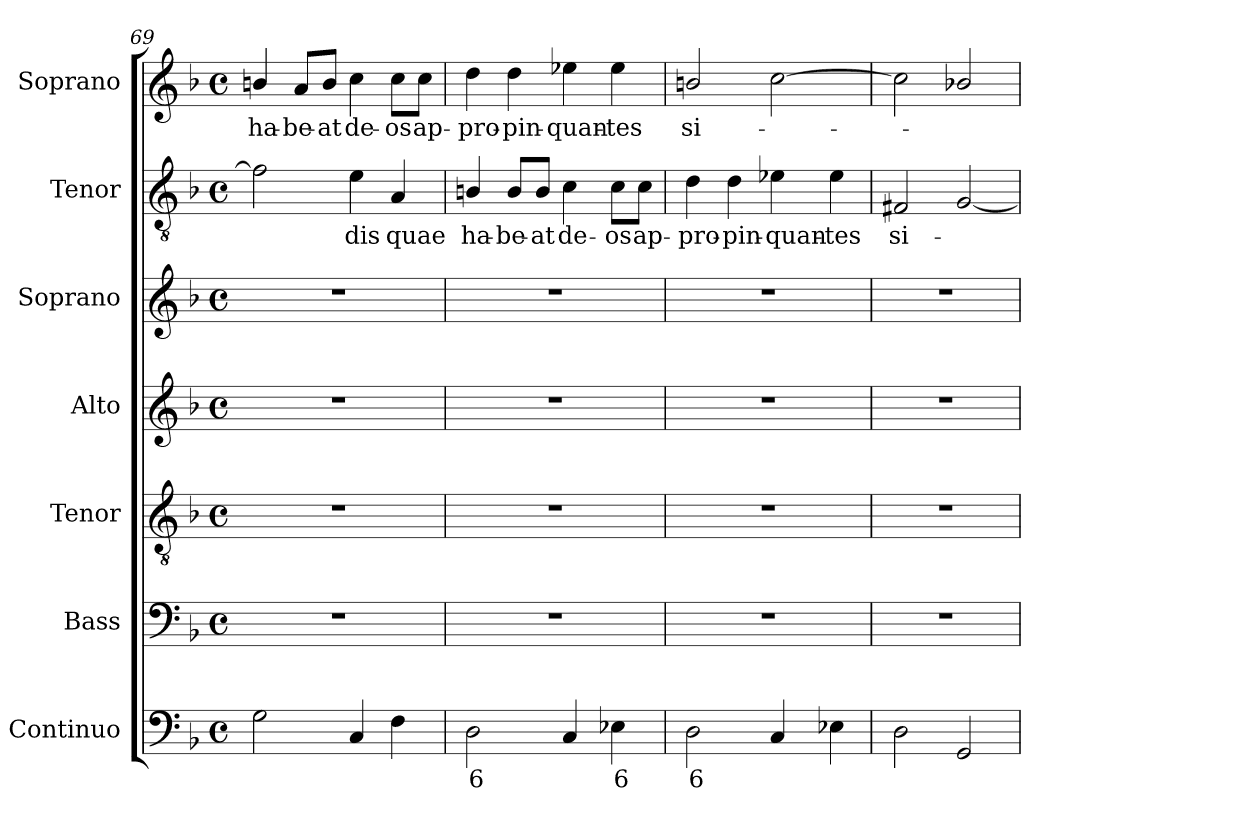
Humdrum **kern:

**kern	**text	**kern	**kern	**kern	**kern	**kern	**text	**kern	**text
*part7	*part7	*part6	*part5	*part4	*part3	*part2	*part2	*part1	*part1
*staff7	*staff7	*staff6	*staff5	*staff4	*staff3	*staff2	*staff2	*staff1	*staff1
*I"Continuo	*	*I"Bass	*I"Tenor	*I"Alto	*I"Soprano	*I"Tenor	*	*I"Soprano	*
*I'Cont.	*	*I'B.	*I'T.	*I'A.	*I'S.	*I'T.	*	*I'S.	*
!!LO:LB:g=z
*clefF4	*	*clefF4	*clefGv2	*clefG2	*clefG2	*clefGv2	*	*clefG2	*
*	*	*	*ITrd7c12	*	*	*ITrd7c12	*	*	*
*k[b-]	*	*k[b-]	*k[b-]	*k[b-]	*k[b-]	*k[b-]	*	*k[b-]	*
*F:	*	*F:	*F:	*F:	*F:	*F:	*	*F:	*
*M4/4	*	*M4/4	*M4/4	*M4/4	*M4/4	*M4/4	*	*M4/4	*
*met(c)	*	*met(c)	*met(c)	*met(c)	*met(c)	*met(c)	*	*met(c)	*
=69	=69	=69	=69	=69	=69	=69	=69	=69	=69
!	!	!	!	!	!	!	!	!	!LO:LY:b:color=#000000
2Gi\	.	1r	1r	1r	1r	2Fi\]	.	4bni/	ha-
!	!	!	!	!	!	!	!	!	!LO:LY:b:color=#000000
.	.	.	.	.	.	.	.	8ai/L	-be-
!	!	!	!	!	!	!	!	!	!LO:LY:b:color=#000000
.	.	.	.	.	.	.	.	8bi/J	-at
!	!	!	!	!	!	!	!LO:LY:b:color=#000000	!	!
!	!	!	!	!	!	!	!	!	!LO:LY:b:color=#000000
4Ci/	.	.	.	.	.	4Ei\	-dis	4cci\	de-
!	!	!	!	!	!	!	!LO:LY:b:color=#000000	!	!
!	!	!	!	!	!	!	!	!	!LO:LY:b:color=#000000
4Fi\	.	.	.	.	.	4AAi/	quae	8cci\L	-os
!	!	!	!	!	!	!	!	!	!LO:LY:b:color=#000000
.	.	.	.	.	.	.	.	8cci\J	ap-
=70	=70	=70	=70	=70	=70	=70	=70	=70	=70
!	!LO:LY:b:color=#000000	!	!	!	!	!	!	!	!
!	!	!	!	!	!	!	!LO:LY:b:color=#000000	!	!
!	!	!	!	!	!	!	!	!	!LO:LY:b:color=#000000
2Di\	6	1r	1r	1r	1r	4BBni/	ha-	4ddi\	-pro-
!	!	!	!	!	!	!	!LO:LY:b:color=#000000	!	!
!	!	!	!	!	!	!	!	!	!LO:LY:b:color=#000000
.	.	.	.	.	.	8BBi/L	-be-	4ddi\	-pin-
!	!	!	!	!	!	!	!LO:LY:b:color=#000000	!	!
.	.	.	.	.	.	8BBi/J	-at	.	.
!	!	!	!	!	!	!	!LO:LY:b:color=#000000	!	!
!	!	!	!	!	!	!	!	!	!LO:LY:b:color=#000000
4Ci/	.	.	.	.	.	4Ci\	de-	4ee-Xi\	-quan-
!	!LO:LY:b:color=#000000	!	!	!	!	!	!	!	!
!	!	!	!	!	!	!	!LO:LY:b:color=#000000	!	!
!	!	!	!	!	!	!	!	!	!LO:LY:b:color=#000000
4E-Xi\	6	.	.	.	.	8Ci\L	-os	4ee-i\	-tes
!	!	!	!	!	!	!	!LO:LY:b:color=#000000	!	!
.	.	.	.	.	.	8Ci\J	ap-	.	.
=71	=71	=71	=71	=71	=71	=71	=71	=71	=71
!	!LO:LY:b:color=#000000	!	!	!	!	!	!	!	!
!	!	!	!	!	!	!	!LO:LY:b:color=#000000	!	!
!	!	!	!	!	!	!	!	!	!LO:LY:b:color=#000000
2Di\	6	1r	1r	1r	1r	4Di\	-pro-	2bni/	si-
!	!	!	!	!	!	!	!LO:LY:b:color=#000000	!	!
.	.	.	.	.	.	4Di\	-pin-	.	.
!	!	!	!	!	!	!	!LO:LY:b:color=#000000	!	!
4Ci/	.	.	.	.	.	4E-Xi\	-quan-	[2cci\	.
!	!	!	!	!	!	!	!LO:LY:b:color=#000000	!	!
4E-Xi\	.	.	.	.	.	4E-i\	-tes	.	.
=72	=72	=72	=72	=72	=72	=72	=72	=72	=72
!	!	!	!	!	!	!	!LO:LY:b:color=#000000	!	!
2Di\	.	1r	1r	1r	1r	2FF#Xi/	si-	2cci\]	.
2GGi/	.	.	.	.	.	[2GGi/	.	2b-Xi/	.
=	=	=	=	=	=	=	=	=	=
*-	*-	*-	*-	*-	*-	*-	*-	*-	*-
